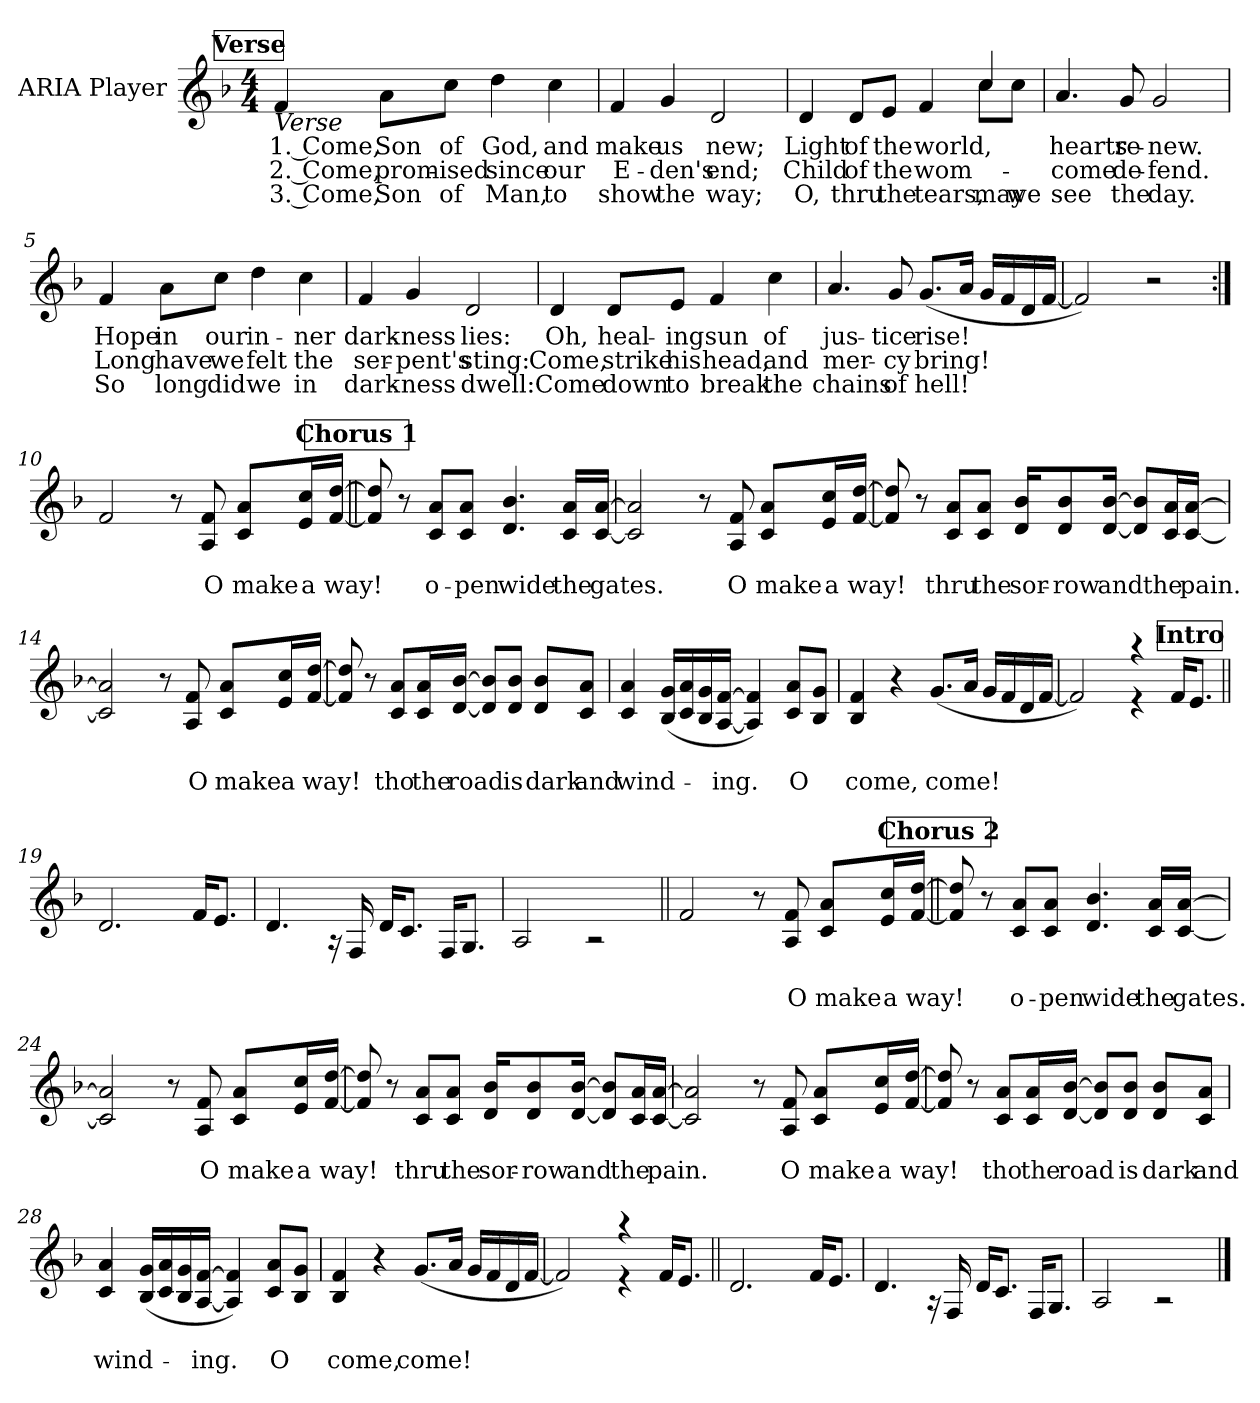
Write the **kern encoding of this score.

**kern	**text	**text	**text
*part1	*part1	*part1	*part1
*staff1	*staff1	*staff1	*staff1
*I"ARIA Player	*	*	*
*clefG2	*	*	*
*k[b-]	*	*	*
*M4/4	*	*	*
!!LO:REH:place=s1:a:B:fs=14:t=Verse
=1	=1	=1	=1
!LO:TX:b:i:t=Verse	!	!	!
!	!LO:LY:b	!LO:LY:b	!LO:LY:b
4f/	1. Come,	2. Come,	3. Come,
!	!LO:LY:b	!LO:LY:b	!LO:LY:b
8a\L	Son	prom-	Son
!	!LO:LY:b	!LO:LY:b	!LO:LY:b
8cc\J	of	-ised	of
!	!LO:LY:b	!LO:LY:b	!LO:LY:b
4dd\	God,	since	Man,
!	!LO:LY:b	!LO:LY:b	!LO:LY:b
4cc\	and	our	to
=2	=2	=2	=2
!	!LO:LY:b	!LO:LY:b	!LO:LY:b
4f/	make	E-	show
!	!LO:LY:b	!LO:LY:b	!LO:LY:b
4g/	us	-den's	the
!	!LO:LY:b	!LO:LY:b	!LO:LY:b
2d/	new;	end;	way;
=3	=3	=3	=3
!	!LO:LY:b	!LO:LY:b	!LO:LY:b
*^	*	*	*
4d/	2.ryy	Light	Child	O,
!	!	!LO:LY:b	!LO:LY:b	!LO:LY:b
8d/L	.	of	of	thru
!	!	!LO:LY:b	!LO:LY:b	!LO:LY:b
8e/J	.	the	the	the
!	!	!LO:LY:b	!LO:LY:b	!LO:LY:b
4f/	.	world,	wom-	tears,
!	!	!LO:LY:b	!LO:LY:b	!
!	!	!	!	!LO:LY:b
4cc/	8cc\L	.	.	may
!	!	!	!	!LO:LY:b
.	8cc\J	.	.	we
!!LO:LB:g=z	!!
=4	=4	=4	=4	=4
!	!	!LO:LY:b	!LO:LY:b	!LO:LY:b
*v	*v	*	*	*
4.a/	hearts	come	see
!	!LO:LY:b	!LO:LY:b	!LO:LY:b
8g/	re-	de-	the
!	!LO:LY:b	!LO:LY:b	!LO:LY:b
2g/	-new.	-fend.	day.
!!LO:LB:g=z
=5	=5	=5	=5
!	!LO:LY:b	!LO:LY:b	!LO:LY:b
4f/	Hope	Long	So
!	!LO:LY:b	!LO:LY:b	!LO:LY:b
8a\L	in	have	long
!	!LO:LY:b	!LO:LY:b	!LO:LY:b
8cc\J	our	we	did
!	!LO:LY:b	!LO:LY:b	!LO:LY:b
4dd\	in-	felt	we
!	!LO:LY:b	!LO:LY:b	!LO:LY:b
4cc\	-ner	the	in
=6	=6	=6	=6
!	!LO:LY:b	!LO:LY:b	!LO:LY:b
4f/	dark-	ser-	dark-
!	!LO:LY:b	!LO:LY:b	!LO:LY:b
4g/	-ness	-pent's	-ness
!	!LO:LY:b	!LO:LY:b	!LO:LY:b
2d/	lies:	sting:	dwell:
=7	=7	=7	=7
!	!LO:LY:b	!LO:LY:b	!LO:LY:b
4d/	Oh,	Come,	Come
!	!LO:LY:b	!LO:LY:b	!LO:LY:b
8d/L	heal-	strike	down
!	!LO:LY:b	!LO:LY:b	!LO:LY:b
8e/J	-ing	his	to
!	!LO:LY:b	!LO:LY:b	!LO:LY:b
4f/	sun	head,	break
!	!LO:LY:b	!LO:LY:b	!LO:LY:b
4cc\	of	and	the
!!LO:LB:g=z
=8	=8	=8	=8
!	!LO:LY:b	!LO:LY:b	!LO:LY:b
4.a/	jus-	mer-	chains
!	!LO:LY:b	!LO:LY:b	!LO:LY:b
8g/	-tice	-cy	of
!	!LO:LY:b	!LO:LY:b	!LO:LY:b
(8.g/L	rise!	bring!	hell!
16a/Jk	.	.	.
16g/LL	.	.	.
16f/	.	.	.
16d/	.	.	.
[16f/JJ	.	.	.
!!LO:LB:g=z
=9	=9	=9	=9
2f/])	.	.	.
2r	.	.	.
=10:|!	=10:|!	=10:|!	=10:|!
2f/	.	.	.
8r	.	.	.
!	!	!LO:LY:b	!
8A/ 8f/	.	O	.
!	!	!LO:LY:b	!
8c/ 8a/L	.	make	.
!	!	!LO:LY:b	!
16e/ 16cc/L	.	a	.
!	!	!LO:LY:b	!
[16f/ [16dd/JJ	.	way!	.
!!LO:REH:place=s1:a:B:fs=14:t=Chorus 1
=11||	=11||	=11||	=11||
8f/] 8dd/]	.	.	.
8r	.	.	.
!	!	!LO:LY:b	!
8c/ 8a/L	.	o-	.
!	!	!LO:LY:b	!
8c/ 8a/J	.	-pen	.
!	!	!LO:LY:b	!
4.d/ 4.b-/	.	wide	.
!	!	!LO:LY:b	!
16c/ 16a/LL	.	the	.
!	!	!LO:LY:b	!
[16c/ [16a/JJ	.	gates.	.
=12	=12	=12	=12
2c/] 2a/]	.	.	.
8r	.	.	.
!	!	!LO:LY:b	!
8A/ 8f/	.	O	.
!	!	!LO:LY:b	!
8c/ 8a/L	.	make	.
!	!	!LO:LY:b	!
16e/ 16cc/L	.	a	.
!	!	!LO:LY:b	!
[16f/ [16dd/JJ	.	way!	.
!!LO:LB:g=z
=13	=13	=13	=13
8f/] 8dd/]	.	.	.
8r	.	.	.
!	!	!LO:LY:b	!
8c/ 8a/L	.	thru	.
!	!	!LO:LY:b	!
8c/ 8a/J	.	the	.
!	!	!LO:LY:b	!
16d/ 16b-/KL	.	sor-	.
!	!	!LO:LY:b	!
8d/ 8b-/	.	-row	.
!	!	!LO:LY:b	!
[16d/ [16b-/Jk	.	and	.
8d/] 8b-/]L	.	.	.
!	!	!LO:LY:b	!
16c/ 16a/L	.	the	.
!	!	!LO:LY:b	!
[16c/ [16a/JJ	.	pain.	.
=14	=14	=14	=14
2c/] 2a/]	.	.	.
8r	.	.	.
!	!	!LO:LY:b	!
8A/ 8f/	.	O	.
!	!	!LO:LY:b	!
8c/ 8a/L	.	make	.
!	!	!LO:LY:b	!
16e/ 16cc/L	.	a	.
!	!	!LO:LY:b	!
[16f/ [16dd/JJ	.	way!	.
!!LO:LB:g=z
=15	=15	=15	=15
8f/] 8dd/]	.	.	.
8r	.	.	.
!	!	!LO:LY:b	!
8c/ 8a/L	.	tho	.
!	!	!LO:LY:b	!
16c/ 16a/L	.	the	.
!	!	!LO:LY:b	!
[16d/ [16b-/JJ	.	road	.
8d/] 8b-/]L	.	.	.
!	!	!LO:LY:b	!
8d/ 8b-/J	.	is	.
!	!	!LO:LY:b	!
8d/ 8b-/L	.	dark	.
!	!	!LO:LY:b	!
8c/ 8a/J	.	and	.
!!LO:LB:g=z
=16	=16	=16	=16
!	!	!LO:LY:b	!
4c/ 4a/	.	wind-	.
(16B-/ 16g/LL	.	.	.
16c/ 16a/	.	.	.
16B-/ 16g/	.	.	.
!	!	!LO:LY:b	!
[16A/ [16f/JJ	.	-ing.	.
4A/] 4f/])	.	.	.
!	!	!LO:LY:b	!
8c/ 8a/L	.	O	.
8B-/ 8g/J	.	.	.
=17	=17	=17	=17
!	!	!LO:LY:b	!
4B-/ 4f/	.	come,	.
4r	.	.	.
!	!	!LO:LY:b	!
(8.g/L	.	come!	.
16a/Jk	.	.	.
16g/LL	.	.	.
16f/	.	.	.
16d/	.	.	.
[16f/JJ	.	.	.
!!LO:REH:place=s1:a:B:fs=14:t=Intro:qo=3.25
=18	=18	=18	=18
*^	*	*	*
2f/])	2ryy	.	.	.
4raa	4r	.	.	.
4ryy	16f!/KL	.	.	.
.	8.e!/J	.	.	.
=19||	=19||	=19||	=19||	=19||
1ryy	2.d!/	.	.	.
.	16f!/KL	.	.	.
.	8.e!/J	.	.	.
!!LO:LB:g=z	!!
=20	=20	=20	=20	=20
1ryy	4.d!/	.	.	.
.	16r	.	.	.
.	16F!/	.	.	.
.	16d!/KL	.	.	.
.	8.c!/J	.	.	.
.	16F!/KL	.	.	.
.	8.G!/J	.	.	.
=21	=21	=21	=21	=21
1ryy	2A!/	.	.	.
.	2r	.	.	.
*v	*v	*	*	*
!!LO:LB:g=z
=22||	=22||	=22||	=22||
2f/	.	.	.
8r	.	.	.
!	!	!LO:LY:b	!
8A/ 8f/	.	O	.
!	!	!LO:LY:b	!
8c/ 8a/L	.	make	.
!	!	!LO:LY:b	!
16e/ 16cc/L	.	a	.
!	!	!LO:LY:b	!
[16f/ [16dd/JJ	.	way!	.
!!LO:REH:place=s1:a:B:fs=14:t=Chorus 2
=23||	=23||	=23||	=23||
8f/] 8dd/]	.	.	.
8r	.	.	.
!	!	!LO:LY:b	!
8c/ 8a/L	.	o-	.
!	!	!LO:LY:b	!
8c/ 8a/J	.	-pen	.
!	!	!LO:LY:b	!
4.d/ 4.b-/	.	wide	.
!	!	!LO:LY:b	!
16c/ 16a/LL	.	the	.
!	!	!LO:LY:b	!
[16c/ [16a/JJ	.	gates.	.
=24	=24	=24	=24
2c/] 2a/]	.	.	.
8r	.	.	.
!	!	!LO:LY:b	!
8A/ 8f/	.	O	.
!	!	!LO:LY:b	!
8c/ 8a/L	.	make	.
!	!	!LO:LY:b	!
16e/ 16cc/L	.	a	.
!	!	!LO:LY:b	!
[16f/ [16dd/JJ	.	way!	.
!!LO:LB:g=z
=25	=25	=25	=25
8f/] 8dd/]	.	.	.
8r	.	.	.
!	!	!LO:LY:b	!
8c/ 8a/L	.	thru	.
!	!	!LO:LY:b	!
8c/ 8a/J	.	the	.
!	!	!LO:LY:b	!
16d/ 16b-/KL	.	sor-	.
!	!	!LO:LY:b	!
8d/ 8b-/	.	-row	.
!	!	!LO:LY:b	!
[16d/ [16b-/Jk	.	and	.
8d/] 8b-/]L	.	.	.
!	!	!LO:LY:b	!
16c/ 16a/L	.	the	.
!	!	!LO:LY:b	!
[16c/ [16a/JJ	.	pain.	.
=26	=26	=26	=26
2c/] 2a/]	.	.	.
8r	.	.	.
!	!	!LO:LY:b	!
8A/ 8f/	.	O	.
!	!	!LO:LY:b	!
8c/ 8a/L	.	make	.
!	!	!LO:LY:b	!
16e/ 16cc/L	.	a	.
!	!	!LO:LY:b	!
[16f/ [16dd/JJ	.	way!	.
!!LO:LB:g=z
=27	=27	=27	=27
8f/] 8dd/]	.	.	.
8r	.	.	.
!	!	!LO:LY:b	!
8c/ 8a/L	.	tho	.
!	!	!LO:LY:b	!
16c/ 16a/L	.	the	.
!	!	!LO:LY:b	!
[16d/ [16b-/JJ	.	road	.
8d/] 8b-/]L	.	.	.
!	!	!LO:LY:b	!
8d/ 8b-/J	.	is	.
!	!	!LO:LY:b	!
8d/ 8b-/L	.	dark	.
!	!	!LO:LY:b	!
8c/ 8a/J	.	and	.
!!LO:LB:g=z
=28	=28	=28	=28
!	!	!LO:LY:b	!
4c/ 4a/	.	wind-	.
(16B-/ 16g/LL	.	.	.
16c/ 16a/	.	.	.
16B-/ 16g/	.	.	.
!	!	!LO:LY:b	!
[16A/ [16f/JJ	.	-ing.	.
4A/] 4f/])	.	.	.
!	!	!LO:LY:b	!
8c/ 8a/L	.	O	.
8B-/ 8g/J	.	.	.
=29	=29	=29	=29
!	!	!LO:LY:b	!
4B-/ 4f/	.	come,	.
4r	.	.	.
!	!	!LO:LY:b	!
(8.g/L	.	come!	.
16a/Jk	.	.	.
16g/LL	.	.	.
16f/	.	.	.
16d/	.	.	.
[16f/JJ	.	.	.
=30	=30	=30	=30
*^	*	*	*
2f/])	2ryy	.	.	.
4raa	4r	.	.	.
4ryy	16f!/KL	.	.	.
.	8.e!/J	.	.	.
=31||	=31||	=31||	=31||	=31||
1ryy	2.d!/	.	.	.
.	16f!/KL	.	.	.
.	8.e!/J	.	.	.
!!LO:LB:g=z	!!
=32	=32	=32	=32	=32
1ryy	4.d!/	.	.	.
.	16r	.	.	.
.	16F!/	.	.	.
.	16d!/KL	.	.	.
.	8.c!/J	.	.	.
.	16F!/KL	.	.	.
.	8.G!/J	.	.	.
=33	=33	=33	=33	=33
1ryy	2A!/	.	.	.
.	2r	.	.	.
*v	*v	*	*	*
==	==	==	==
*-	*-	*-	*-
